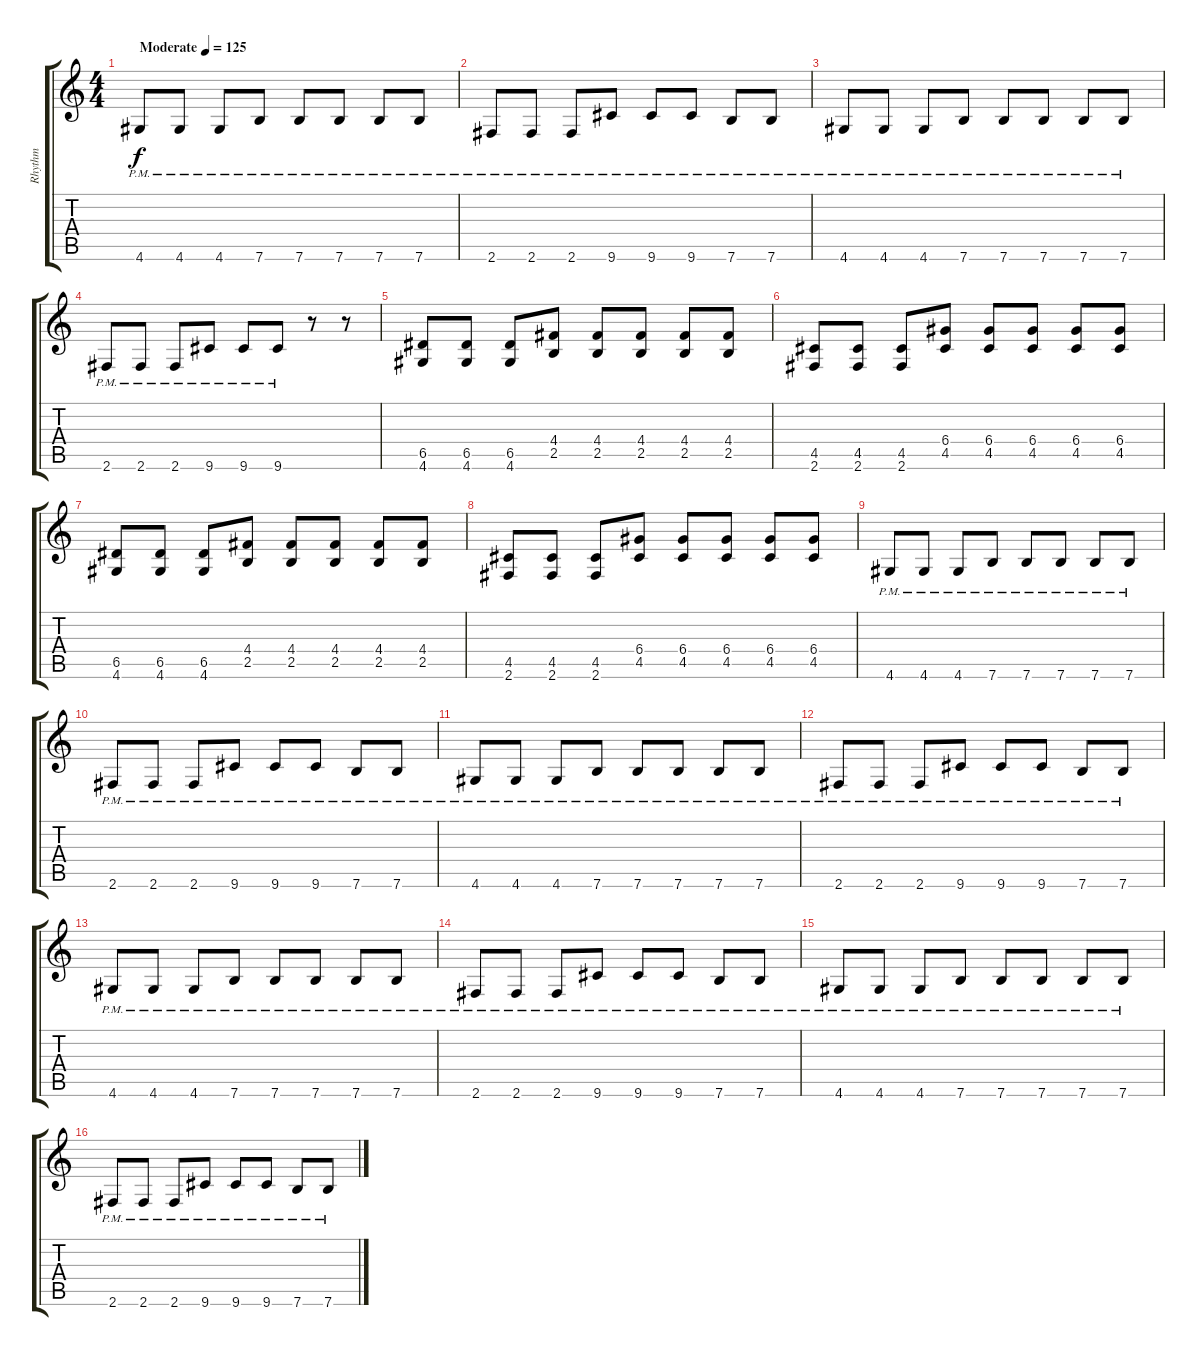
\track ("Rhythm" "Rhythm") {instrument overdrivenguitar}
\staff {score tabs}
\tuning (E4 B3 G3 D3 A2 E2) {hide}
\ts (4 4)
\tempo (125 "Moderate")
\clef g2
\ks c
4.6{pm}.8{dy f instrument overdrivenguitar} 4.6{pm}.8 4.6{pm}.8 7.6{pm}.8 7.6{pm}.8 7.6{pm}.8 7.6{pm}.8 7.6{pm}.8 |
2.6{pm}.8 2.6{pm}.8 2.6{pm}.8 9.6{pm}.8 9.6{pm}.8 9.6{pm}.8 7.6{pm}.8 7.6{pm}.8 |
4.6{pm}.8 4.6{pm}.8 4.6{pm}.8 7.6{pm}.8 7.6{pm}.8 7.6{pm}.8 7.6{pm}.8 7.6{pm}.8 |
2.6{pm}.8 2.6{pm}.8 2.6{pm}.8 9.6{pm}.8 9.6{pm}.8 9.6{pm}.8 r.8 r.8 |
(6.5 4.6).8 (6.5 4.6).8 (6.5 4.6).8 (4.4 2.5).8 (4.4 2.5).8 (4.4 2.5).8 (4.4 2.5).8 (4.4 2.5).8 |
(4.5 2.6).8 (4.5 2.6).8 (4.5 2.6).8 (6.4 4.5).8 (6.4 4.5).8 (6.4 4.5).8 (6.4 4.5).8 (6.4 4.5).8 |
(6.5 4.6).8 (6.5 4.6).8 (6.5 4.6).8 (4.4 2.5).8 (4.4 2.5).8 (4.4 2.5).8 (4.4 2.5).8 (4.4 2.5).8 |
(4.5 2.6).8 (4.5 2.6).8 (4.5 2.6).8 (6.4 4.5).8 (6.4 4.5).8 (6.4 4.5).8 (6.4 4.5).8 (6.4 4.5).8 |
4.6{pm}.8 4.6{pm}.8 4.6{pm}.8 7.6{pm}.8 7.6{pm}.8 7.6{pm}.8 7.6{pm}.8 7.6{pm}.8 |
2.6{pm}.8 2.6{pm}.8 2.6{pm}.8 9.6{pm}.8 9.6{pm}.8 9.6{pm}.8 7.6{pm}.8 7.6{pm}.8 |
4.6{pm}.8 4.6{pm}.8 4.6{pm}.8 7.6{pm}.8 7.6{pm}.8 7.6{pm}.8 7.6{pm}.8 7.6{pm}.8 |
2.6{pm}.8 2.6{pm}.8 2.6{pm}.8 9.6{pm}.8 9.6{pm}.8 9.6{pm}.8 7.6{pm}.8 7.6{pm}.8 |
4.6{pm}.8 4.6{pm}.8 4.6{pm}.8 7.6{pm}.8 7.6{pm}.8 7.6{pm}.8 7.6{pm}.8 7.6{pm}.8 |
2.6{pm}.8 2.6{pm}.8 2.6{pm}.8 9.6{pm}.8 9.6{pm}.8 9.6{pm}.8 7.6{pm}.8 7.6{pm}.8 |
4.6{pm}.8 4.6{pm}.8 4.6{pm}.8 7.6{pm}.8 7.6{pm}.8 7.6{pm}.8 7.6{pm}.8 7.6{pm}.8 |
2.6{pm}.8 2.6{pm}.8 2.6{pm}.8 9.6{pm}.8 9.6{pm}.8 9.6{pm}.8 7.6{pm}.8 7.6{pm}.8
